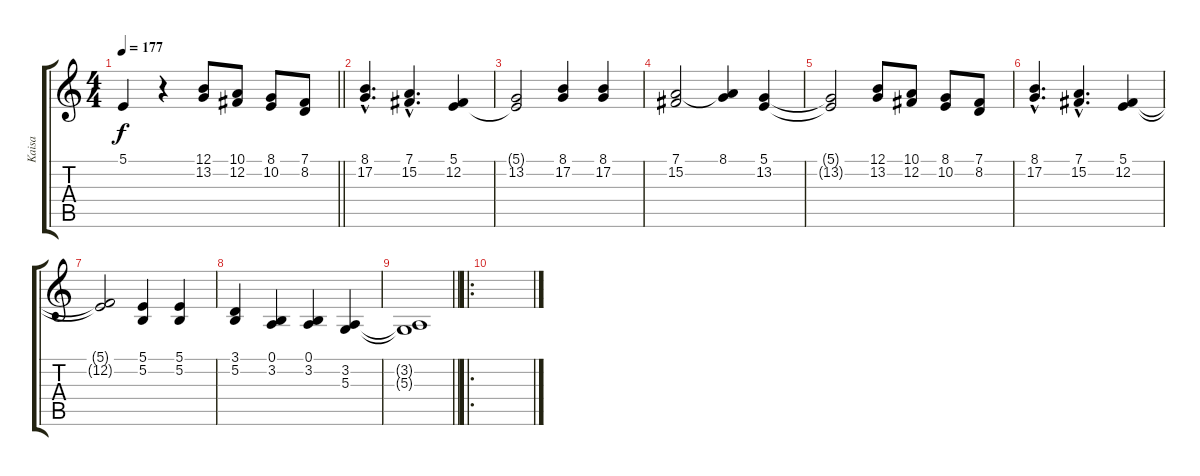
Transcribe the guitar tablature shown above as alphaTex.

\track ("Kaisa" "Kaisa") {instrument cello}
\staff {score tabs}
\tuning (B3 Gb3 D3 A2 E2 B1) {hide}
\ts (4 4)
\tempo 177
\clef g2
\barLineRight lightlight
\ks c
5.1{t}.4{dy f} r.4 (12.1 13.2).8 (10.1 12.2).8 (8.1 10.2).8 (7.1 8.2).8 |
(8.1{hac} 17.2{hac}).4{d} (7.1{hac} 15.2{hac}).4{d} (5.1 12.2).4 |
(5.1{t} 13.2).2 (8.1 17.2).4 (8.1 17.2).4 |
(7.1 15.2).2 (8.1 15.2{t}).4 (5.1 13.2).4 |
(5.1{t} 13.2{t}).2 (12.1 13.2).8 (10.1 12.2).8 (8.1 10.2).8 (7.1 8.2).8 |
(8.1{hac} 17.2{hac}).4{d} (7.1{hac} 15.2{hac}).4{d} (5.1 12.2).4 |
(5.1{t} 12.2{t}).2 (5.1 5.2).4 (5.1 5.2).4 |
(3.1 5.2).4 (0.1 3.2).4 (0.1 3.2).4 (3.2 5.3).4 |
\barLineRight lightlight
(3.2{t} 5.3{t}).1 |
\ro
